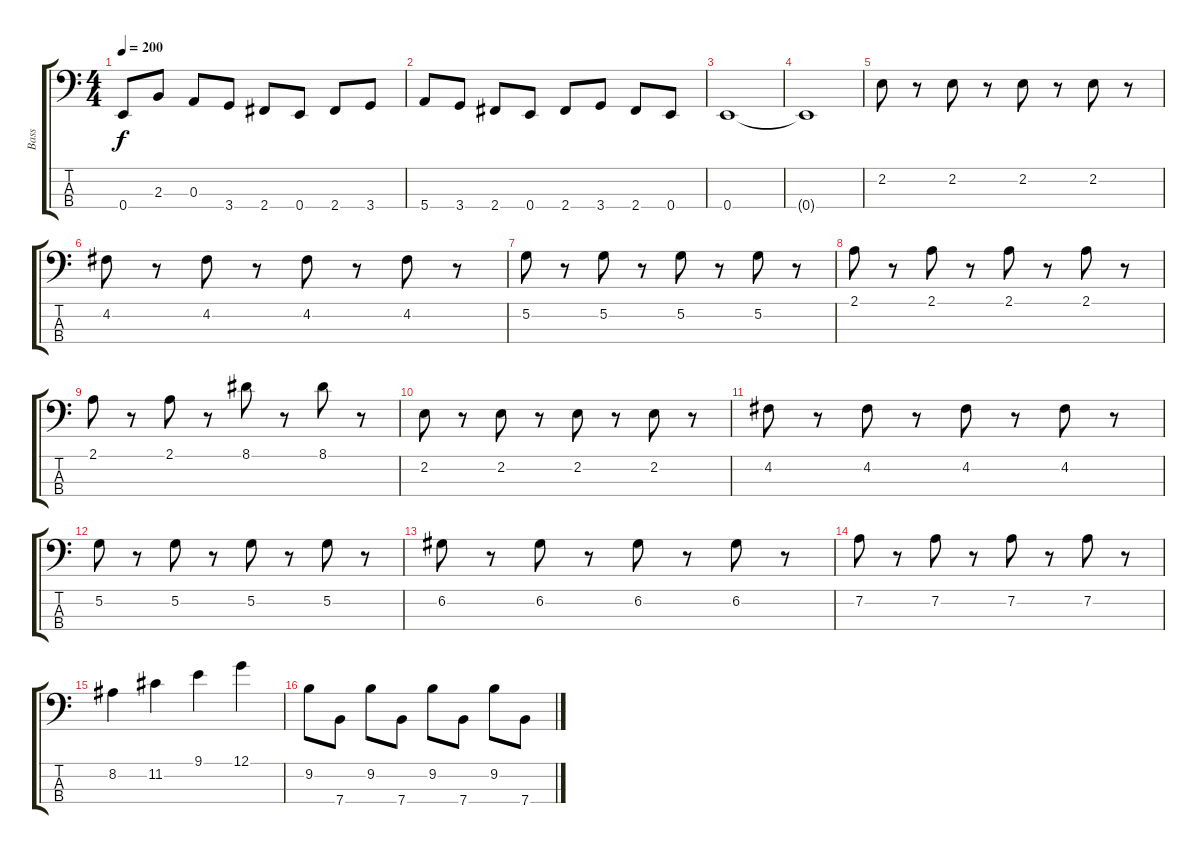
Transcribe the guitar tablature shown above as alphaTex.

\track ("Bass" "Bass") {instrument electricbasspick}
\staff {score tabs}
\tuning (G2 D2 A1 E1) {hide}
\ts (4 4)
\tempo 200
\clef f4
\ks c
0.4.8{dy f} 2.3.8 0.3.8 3.4.8 2.4.8 0.4.8 2.4.8 3.4.8 |
5.4.8 3.4.8 2.4.8 0.4.8 2.4.8 3.4.8 2.4.8 0.4.8 |
0.4.1 |
0.4{t}.1 |
2.2.8 r.8 2.2.8 r.8 2.2.8 r.8 2.2.8 r.8 |
4.2.8 r.8 4.2.8 r.8 4.2.8 r.8 4.2.8 r.8 |
5.2.8 r.8 5.2.8 r.8 5.2.8 r.8 5.2.8 r.8 |
2.1.8 r.8 2.1.8 r.8 2.1.8 r.8 2.1.8 r.8 |
2.1.8 r.8 2.1.8 r.8 8.1.8 r.8 8.1.8 r.8 |
2.2.8 r.8 2.2.8 r.8 2.2.8 r.8 2.2.8 r.8 |
4.2.8 r.8 4.2.8 r.8 4.2.8 r.8 4.2.8 r.8 |
5.2.8 r.8 5.2.8 r.8 5.2.8 r.8 5.2.8 r.8 |
6.2.8 r.8 6.2.8 r.8 6.2.8 r.8 6.2.8 r.8 |
7.2.8 r.8 7.2.8 r.8 7.2.8 r.8 7.2.8 r.8 |
8.2.4 11.2.4 9.1.4 12.1.4 |
9.2.8 7.4.8 9.2.8 7.4.8 9.2.8 7.4.8 9.2.8 7.4.8
